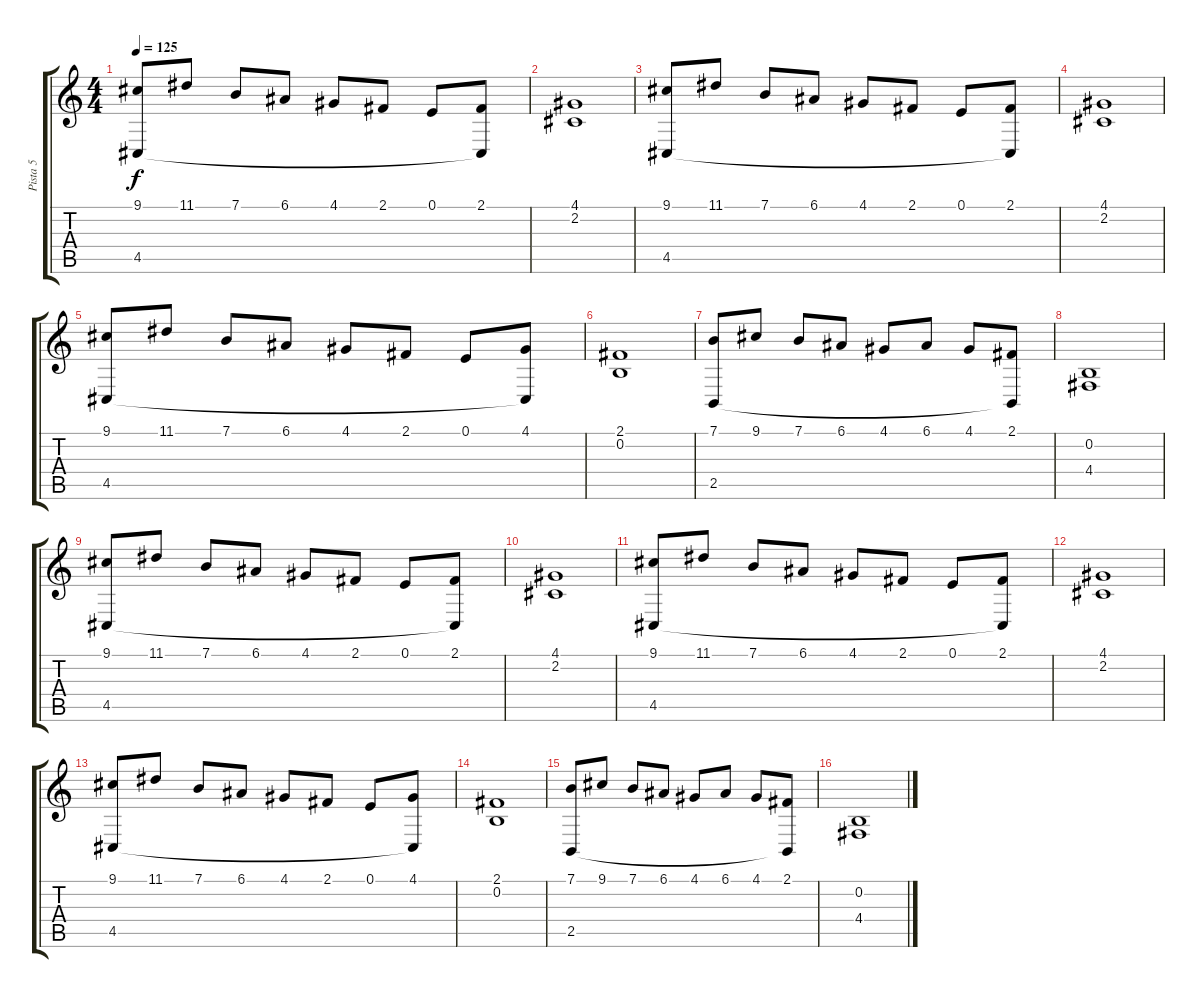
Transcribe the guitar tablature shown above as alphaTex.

\track ("Pista 5" "Pista 5") {instrument acousticgrandpiano}
\staff {score tabs}
\tuning (E4 B3 G3 D3 A2 E2) {hide}
\ts (4 4)
\tempo 125
\clef g2
\ks c
(9.1 4.5).8{dy f} 11.1.8 7.1.8 6.1.8 4.1.8 2.1.8 0.1.8 (2.1 4.5{t}).8 |
(4.1 2.2).1 |
(9.1 4.5).8 11.1.8 7.1.8 6.1.8 4.1.8 2.1.8 0.1.8 (2.1 4.5{t}).8 |
(4.1 2.2).1 |
(9.1 4.5).8 11.1.8 7.1.8 6.1.8 4.1.8 2.1.8 0.1.8 (4.1 4.5{t}).8 |
(2.1 0.2).1 |
(7.1 2.5).8 9.1.8 7.1.8 6.1.8 4.1.8 6.1.8 4.1.8 (2.1 2.5{t}).8 |
(0.2 4.4).1 |
(9.1 4.5).8 11.1.8 7.1.8 6.1.8 4.1.8 2.1.8 0.1.8 (2.1 4.5{t}).8 |
(4.1 2.2).1 |
(9.1 4.5).8 11.1.8 7.1.8 6.1.8 4.1.8 2.1.8 0.1.8 (2.1 4.5{t}).8 |
(4.1 2.2).1 |
(9.1 4.5).8 11.1.8 7.1.8 6.1.8 4.1.8 2.1.8 0.1.8 (4.1 4.5{t}).8 |
(2.1 0.2).1 |
(7.1 2.5).8 9.1.8 7.1.8 6.1.8 4.1.8 6.1.8 4.1.8 (2.1 2.5{t}).8 |
(0.2 4.4).1
